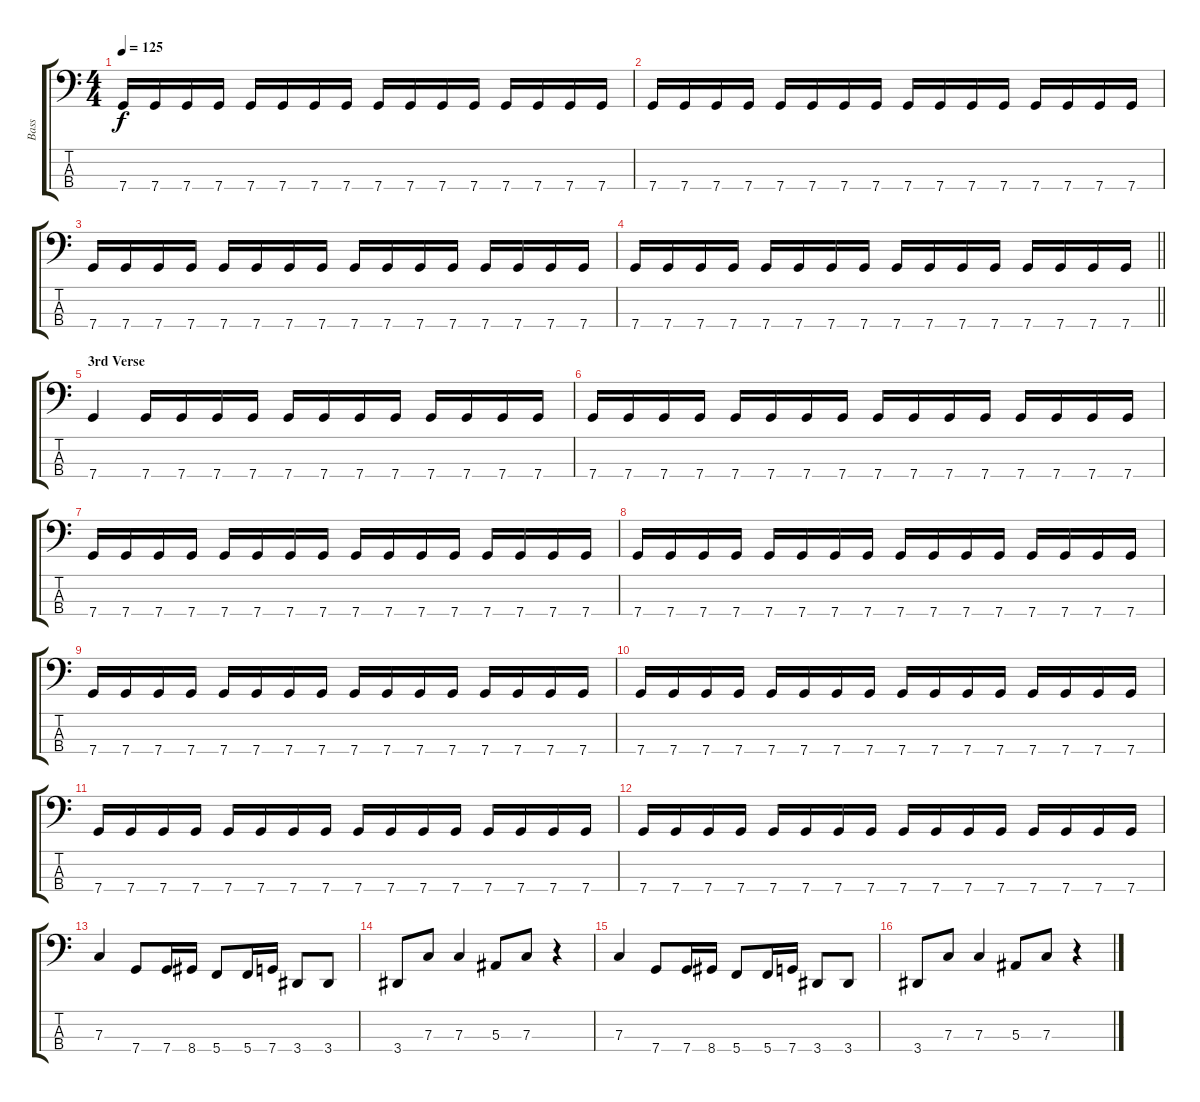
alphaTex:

\track ("Bass" "Bass") {instrument slapbass1}
\staff {score tabs}
\tuning (Eb2 Bb1 F1 C1) {hide}
\ts (4 4)
\tempo 125
\clef f4
\ks c
7.4.16{dy f} 7.4.16 7.4.16 7.4.16 7.4.16 7.4.16 7.4.16 7.4.16 7.4.16 7.4.16 7.4.16 7.4.16 7.4.16 7.4.16 7.4.16 7.4.16 |
7.4.16 7.4.16 7.4.16 7.4.16 7.4.16 7.4.16 7.4.16 7.4.16 7.4.16 7.4.16 7.4.16 7.4.16 7.4.16 7.4.16 7.4.16 7.4.16 |
7.4.16 7.4.16 7.4.16 7.4.16 7.4.16 7.4.16 7.4.16 7.4.16 7.4.16 7.4.16 7.4.16 7.4.16 7.4.16 7.4.16 7.4.16 7.4.16 |
\barLineRight lightlight
7.4.16 7.4.16 7.4.16 7.4.16 7.4.16 7.4.16 7.4.16 7.4.16 7.4.16 7.4.16 7.4.16 7.4.16 7.4.16 7.4.16 7.4.16 7.4.16 |
\section ("" "3rd Verse")
7.4.4 7.4.16 7.4.16 7.4.16 7.4.16 7.4.16 7.4.16 7.4.16 7.4.16 7.4.16 7.4.16 7.4.16 7.4.16 |
7.4.16 7.4.16 7.4.16 7.4.16 7.4.16 7.4.16 7.4.16 7.4.16 7.4.16 7.4.16 7.4.16 7.4.16 7.4.16 7.4.16 7.4.16 7.4.16 |
7.4.16 7.4.16 7.4.16 7.4.16 7.4.16 7.4.16 7.4.16 7.4.16 7.4.16 7.4.16 7.4.16 7.4.16 7.4.16 7.4.16 7.4.16 7.4.16 |
7.4.16 7.4.16 7.4.16 7.4.16 7.4.16 7.4.16 7.4.16 7.4.16 7.4.16 7.4.16 7.4.16 7.4.16 7.4.16 7.4.16 7.4.16 7.4.16 |
7.4.16 7.4.16 7.4.16 7.4.16 7.4.16 7.4.16 7.4.16 7.4.16 7.4.16 7.4.16 7.4.16 7.4.16 7.4.16 7.4.16 7.4.16 7.4.16 |
7.4.16 7.4.16 7.4.16 7.4.16 7.4.16 7.4.16 7.4.16 7.4.16 7.4.16 7.4.16 7.4.16 7.4.16 7.4.16 7.4.16 7.4.16 7.4.16 |
7.4.16 7.4.16 7.4.16 7.4.16 7.4.16 7.4.16 7.4.16 7.4.16 7.4.16 7.4.16 7.4.16 7.4.16 7.4.16 7.4.16 7.4.16 7.4.16 |
7.4.16 7.4.16 7.4.16 7.4.16 7.4.16 7.4.16 7.4.16 7.4.16 7.4.16 7.4.16 7.4.16 7.4.16 7.4.16 7.4.16 7.4.16 7.4.16 |
7.3.4 7.4.8 7.4.16 8.4.16 5.4.8 5.4.16 7.4.16 3.4.8 3.4.8 |
3.4.8 7.3.8 7.3.4 5.3.8 7.3.8 r.4 |
7.3.4 7.4.8 7.4.16 8.4.16 5.4.8 5.4.16 7.4.16 3.4.8 3.4.8 |
3.4.8 7.3.8 7.3.4 5.3.8 7.3.8 r.4
